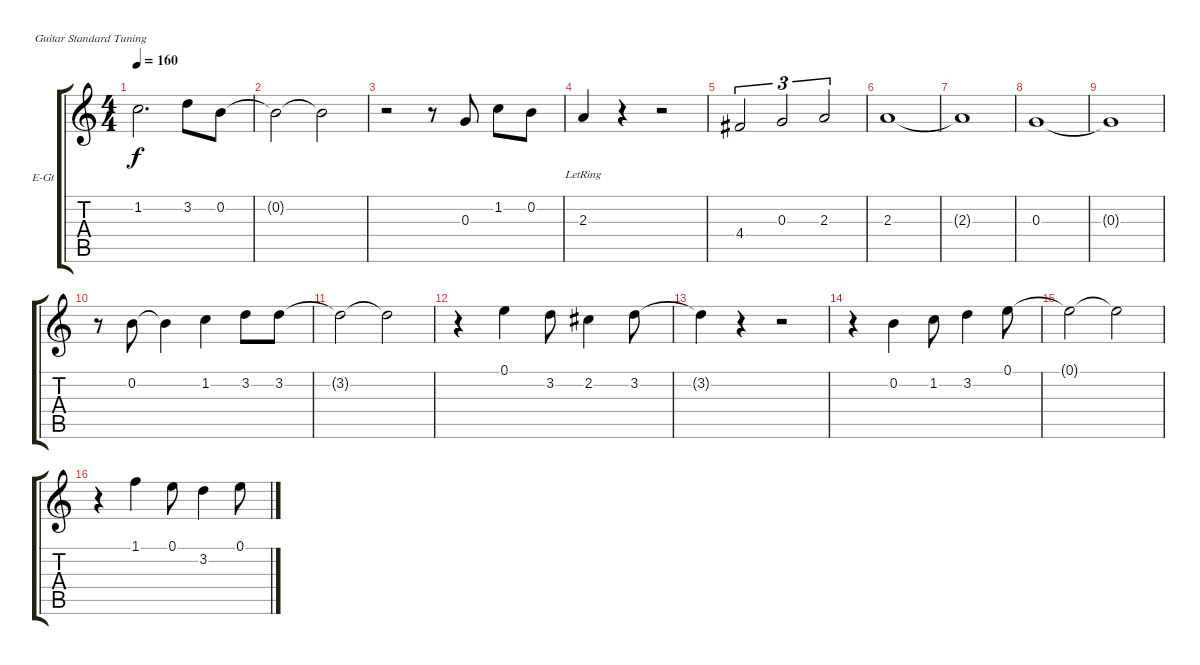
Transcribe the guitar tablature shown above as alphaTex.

\bracketExtendMode groupsimilarinstruments
\firstSystemTrackNameOrientation horizontal
\otherSystemsTrackNameOrientation horizontal
\track ("Jazz Guitar" "E-Gt") {instrument electricguitarjazz}
\staff {score tabs}
\tuning (E4 B3 G3 D3 A2 E2)
\ts (4 4)
\tempo 160
\clef g2
\ks c
1.2.2{d dy f} 3.2.8 0.2.8 |
0.2{t}.2 0.2{t}.2 |
r.2 r.8 0.3.8 1.2.8 0.2.8 |
2.3{lr}.4 r.4 r.2 |
4.4.2{tu (3 2)} 0.3.2{tu (3 2)} 2.3.2{tu (3 2)} |
2.3.1 |
2.3{t}.1 |
0.3.1 |
0.3{t}.1 |
r.8 0.2.8 0.2{t}.4 1.2.4 3.2.8 3.2.8 |
3.2{t}.2 3.2{t}.2 |
r.4 0.1.4 3.2.8 2.2.4 3.2.8 |
3.2{t}.4 r.4 r.2 |
r.4 0.2.4 1.2.8 3.2.4 0.1.8 |
0.1{t}.2 0.1{t}.2 |
r.4 1.1.4 0.1.8 3.2.4 0.1.8
